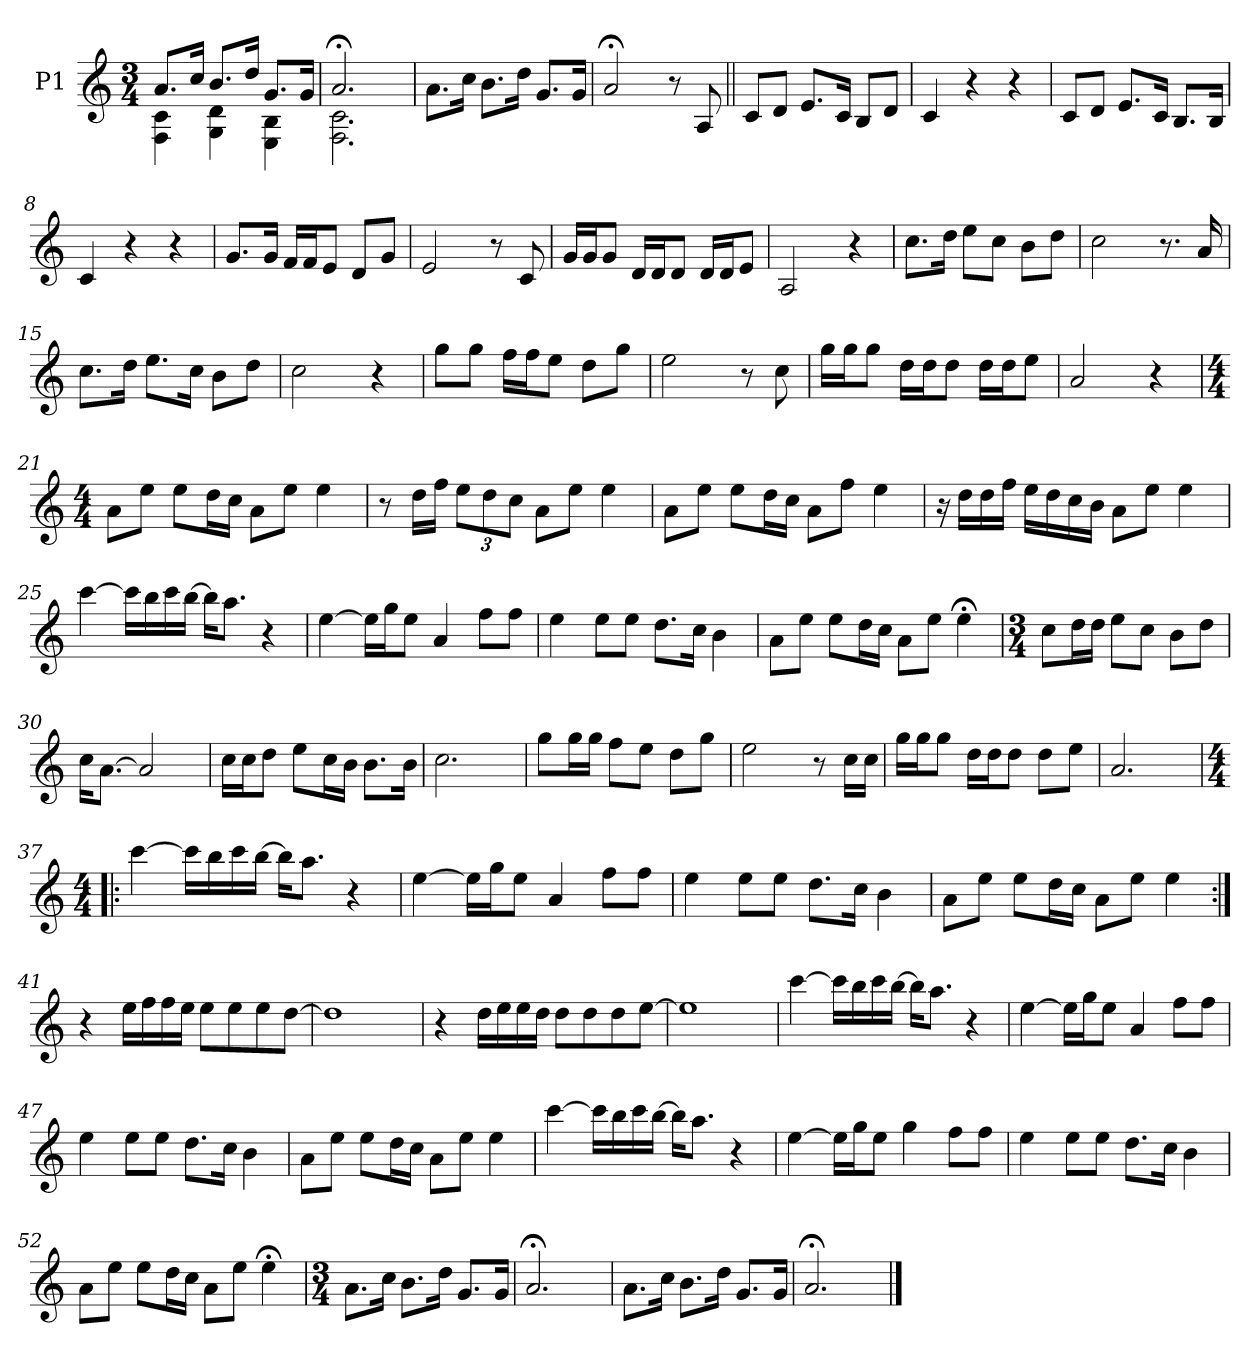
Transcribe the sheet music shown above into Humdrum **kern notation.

**kern
*part1
*staff1
*I"P1
*clefG2
*k[]
*M3/4
*MM72
=1
*^
8.a/L	4F\ 4c\
16cc/Jk	.
8.b/L	4G\ 4d\
16dd/Jk	.
8.g/L	4E\ 4B\
16g/Jk	.
=2	=2
2.a;</	2.F\ 2.c\
*v	*v
=3
8.a\L
16cc\Jk
8.b\L
16dd\Jk
8.g/L
16g/Jk
=4
2a;</
8r
8A/
=5||
8c/L
8d/J
8.e/L
16c/Jk
8B/L
8d/J
!!LO:LB:g=z
=6
4c/
4r
4r
=7
8c/L
8d/J
8.e/L
16c/Jk
8.B/L
16B/Jk
=8
4c/
4r
4r
=9
8.g/L
16g/Jk
16f/LL
16f/J
8e/J
8d/L
8g/J
=10
2e/
8r
8c/
!!LO:LB:g=z
=11
16g/LL
16g/J
8g/J
16d/LL
16d/J
8d/J
16d/LL
16d/J
8e/J
=12
2A/
4r
=13
8.cc\L
16dd\Jk
8ee\L
8cc\J
8b\L
8dd\J
=14
2cc\
8.r
16a/
=15
8.cc\L
16dd\Jk
8.ee\L
16cc\Jk
8b\L
8dd\J
!!LO:LB:g=z
=16
2cc\
4r
=17
8gg\L
8gg\J
16ff\LL
16ff\J
8ee\J
8dd\L
8gg\J
=18
2ee\
8r
8cc\
=19
16gg\LL
16gg\J
8gg\J
16dd\LL
16dd\J
8dd\J
16dd\LL
16dd\J
8ee\J
=20
2a/
4r
!!LO:LB:g=z
=21
*M4/4
8a\L
8ee\J
8ee\L
16dd\L
16cc\JJ
8a\L
8ee\J
4ee\
=22
8r
16dd\LL
16ff\JJ
*Xbrackettup
12ee\L
12dd\
12cc\J
8a\L
8ee\J
4ee\
=23
8a\L
8ee\J
8ee\L
16dd\L
16cc\JJ
8a\L
8ff\J
4ee\
=24
16r
16dd\LL
16dd\
16ff\JJ
16ee\LL
16dd\
16cc\
16b\JJ
8a\L
8ee\J
4ee\
!!LO:LB:g=z
=25
[>4ccc\
16ccc\LL]
16bb\
16ccc\
[>16bb\JJ
16bb\KL]
8.aa\J
4r
=26
[>4ee\
16ee\LL]
16gg\J
8ee\J
4a/
8ff\L
8ff\J
=27
4ee\
8ee\L
8ee\J
8.dd\L
16cc\Jk
4b\
=28
8a\L
8ee\J
8ee\L
16dd\L
16cc\JJ
8a\L
8ee\J
4ee;<\
!!LO:LB:g=z
=29
*M3/4
8cc\L
16dd\L
16dd\JJ
8ee\L
8cc\J
8b\L
8dd\J
=30
16cc\KL
[>8.a\J
2a/]
=31
16cc\LL
16cc\J
8dd\J
8ee\L
16cc\L
16b\JJ
8.b\L
16b\Jk
=32
2.cc\
=33
8gg\L
16gg\L
16gg\JJ
8ff\L
8ee\J
8dd\L
8gg\J
=34
2ee\
8r
16cc\LL
16cc\JJ
!!LO:LB:g=z
=35
16gg\LL
16gg\J
8gg\J
16dd\LL
16dd\J
8dd\J
8dd\L
8ee\J
=36
2.a/
=37!|:
*M4/4
[>4ccc\
16ccc\LL]
16bb\
16ccc\
[>16bb\JJ
16bb\KL]
8.aa\J
4r
=38
[>4ee\
16ee\LL]
16gg\J
8ee\J
4a/
8ff\L
8ff\J
=39
4ee\
8ee\L
8ee\J
8.dd\L
16cc\Jk
4b\
!!LO:LB:g=z
=40
8a\L
8ee\J
8ee\L
16dd\L
16cc\JJ
8a\L
8ee\J
4ee\
=41:|!
4r
16ee\LL
16ff\
16ff\
16ee\JJ
8ee\L
8ee\
8ee\
[>8dd\J
=42
1dd]
=43
4r
16dd\LL
16ee\
16ee\
16dd\JJ
8dd\L
8dd\
8dd\
[>8ee\J
=44
1ee]
!!LO:LB:g=z
=45
[>4ccc\
16ccc\LL]
16bb\
16ccc\
[>16bb\JJ
16bb\KL]
8.aa\J
4r
=46
[>4ee\
16ee\LL]
16gg\J
8ee\J
4a/
8ff\L
8ff\J
=47
4ee\
8ee\L
8ee\J
8.dd\L
16cc\Jk
4b\
=48
8a\L
8ee\J
8ee\L
16dd\L
16cc\JJ
8a\L
8ee\J
4ee\
!!LO:LB:g=z
=49
[>4ccc\
16ccc\LL]
16bb\
16ccc\
[>16bb\JJ
16bb\KL]
8.aa\J
4r
=50
[>4ee\
16ee\LL]
16gg\J
8ee\J
4gg\
8ff\L
8ff\J
=51
4ee\
8ee\L
8ee\J
8.dd\L
16cc\Jk
4b\
=52
8a\L
8ee\J
8ee\L
16dd\L
16cc\JJ
8a\L
8ee\J
4ee;<\
!!LO:PB:g=z
=53
*M3/4
8.a\L
16cc\Jk
8.b\L
16dd\Jk
8.g/L
16g/Jk
=54
2.a;</
=55
8.a\L
16cc\Jk
8.b\L
16dd\Jk
8.g/L
16g/Jk
=56
2.a;</
==
*-
